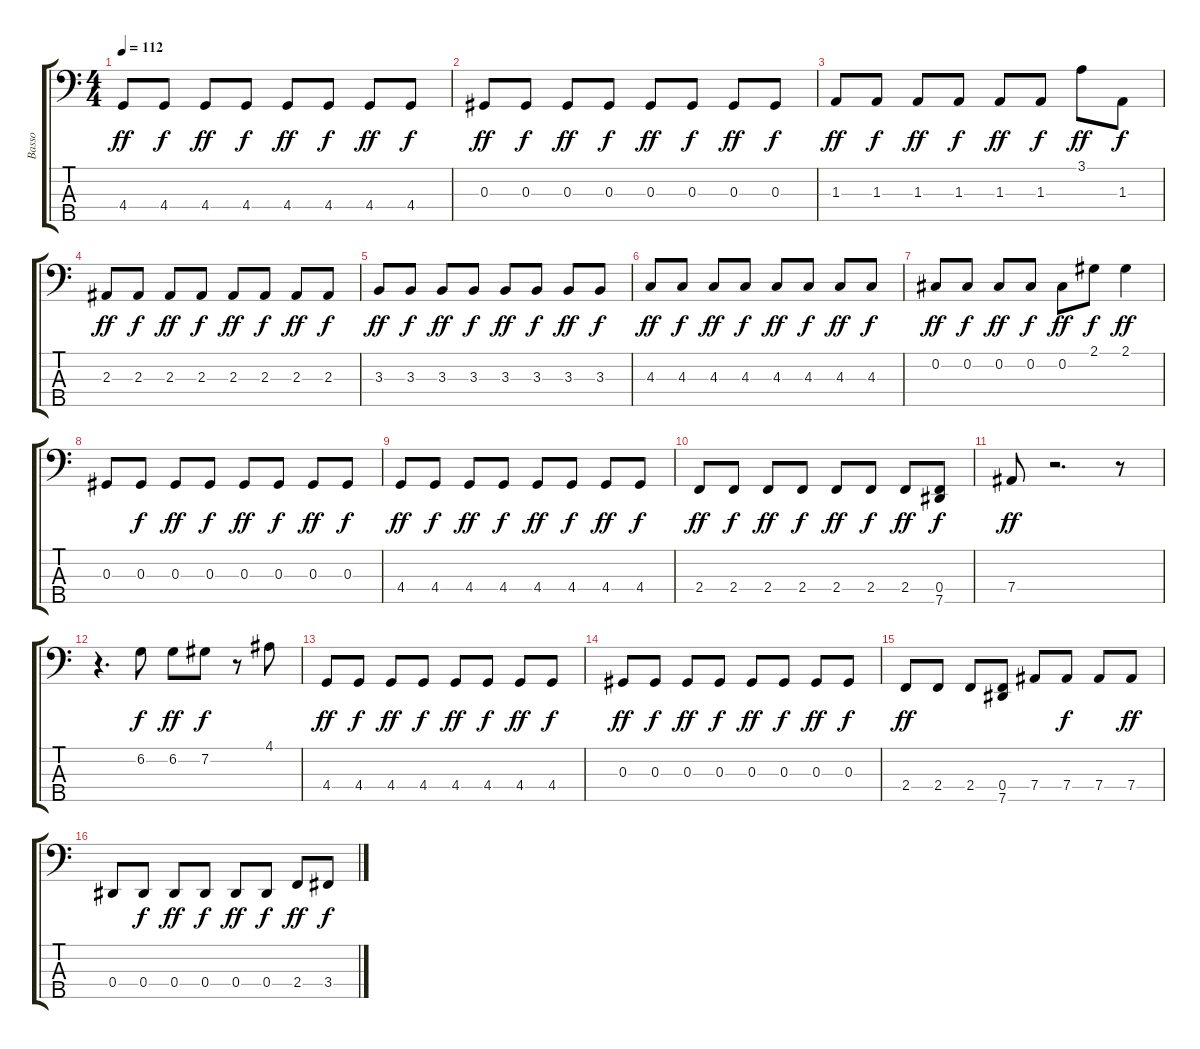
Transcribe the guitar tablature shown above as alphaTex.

\track ("Basso" "Basso") {instrument fretlessbass}
\staff {score tabs}
\tuning (Gb2 Db2 Ab1 Eb1 Bb0) {hide}
\ts (4 4)
\tempo 112
\clef f4
\ks c
4.4.8{dy ff} 4.4.8{dy f} 4.4.8{dy ff} 4.4.8{dy f} 4.4.8{dy ff} 4.4.8{dy f} 4.4.8{dy ff} 4.4.8{dy f} |
0.3.8{dy ff} 0.3.8{dy f} 0.3.8{dy ff} 0.3.8{dy f} 0.3.8{dy ff} 0.3.8{dy f} 0.3.8{dy ff} 0.3.8{dy f} |
1.3.8{dy ff} 1.3.8{dy f} 1.3.8{dy ff} 1.3.8{dy f} 1.3.8{dy ff} 1.3.8{dy f} 3.1.8{dy ff} 1.3.8{dy f} |
2.3.8{dy ff} 2.3.8{dy f} 2.3.8{dy ff} 2.3.8{dy f} 2.3.8{dy ff} 2.3.8{dy f} 2.3.8{dy ff} 2.3.8{dy f} |
3.3.8{dy ff} 3.3.8{dy f} 3.3.8{dy ff} 3.3.8{dy f} 3.3.8{dy ff} 3.3.8{dy f} 3.3.8{dy ff} 3.3.8{dy f} |
4.3.8{dy ff} 4.3.8{dy f} 4.3.8{dy ff} 4.3.8{dy f} 4.3.8{dy ff} 4.3.8{dy f} 4.3.8{dy ff} 4.3.8{dy f} |
0.2.8{dy ff} 0.2.8{dy f} 0.2.8{dy ff} 0.2.8{dy f} 0.2.8{dy ff} 2.1.8{dy f} 2.1.4{dy ff} |
0.3.8 0.3.8{dy f} 0.3.8{dy ff} 0.3.8{dy f} 0.3.8{dy ff} 0.3.8{dy f} 0.3.8{dy ff} 0.3.8{dy f} |
4.4.8{dy ff} 4.4.8{dy f} 4.4.8{dy ff} 4.4.8{dy f} 4.4.8{dy ff} 4.4.8{dy f} 4.4.8{dy ff} 4.4.8{dy f} |
2.4.8{dy ff} 2.4.8{dy f} 2.4.8{dy ff} 2.4.8{dy f} 2.4.8{dy ff} 2.4.8{dy f} 2.4.8{dy ff} (0.4 7.5).8{dy f} |
7.4.8{dy ff} r.2{d} r.8 |
r.4{d} 6.2.8{dy f} 6.2.8{dy ff} 7.2.8{dy f} r.8 4.1.8 |
4.4.8{dy ff} 4.4.8{dy f} 4.4.8{dy ff} 4.4.8{dy f} 4.4.8{dy ff} 4.4.8{dy f} 4.4.8{dy ff} 4.4.8{dy f} |
0.3.8{dy ff} 0.3.8{dy f} 0.3.8{dy ff} 0.3.8{dy f} 0.3.8{dy ff} 0.3.8{dy f} 0.3.8{dy ff} 0.3.8{dy f} |
2.4.8{dy ff} 2.4.8 2.4.8 (0.4 7.5).8 7.4.8 7.4.8{dy f} 7.4.8 7.4.8{dy ff} |
0.4.8 0.4.8{dy f} 0.4.8{dy ff} 0.4.8{dy f} 0.4.8{dy ff} 0.4.8{dy f} 2.4.8{dy ff} 3.4.8{dy f}
